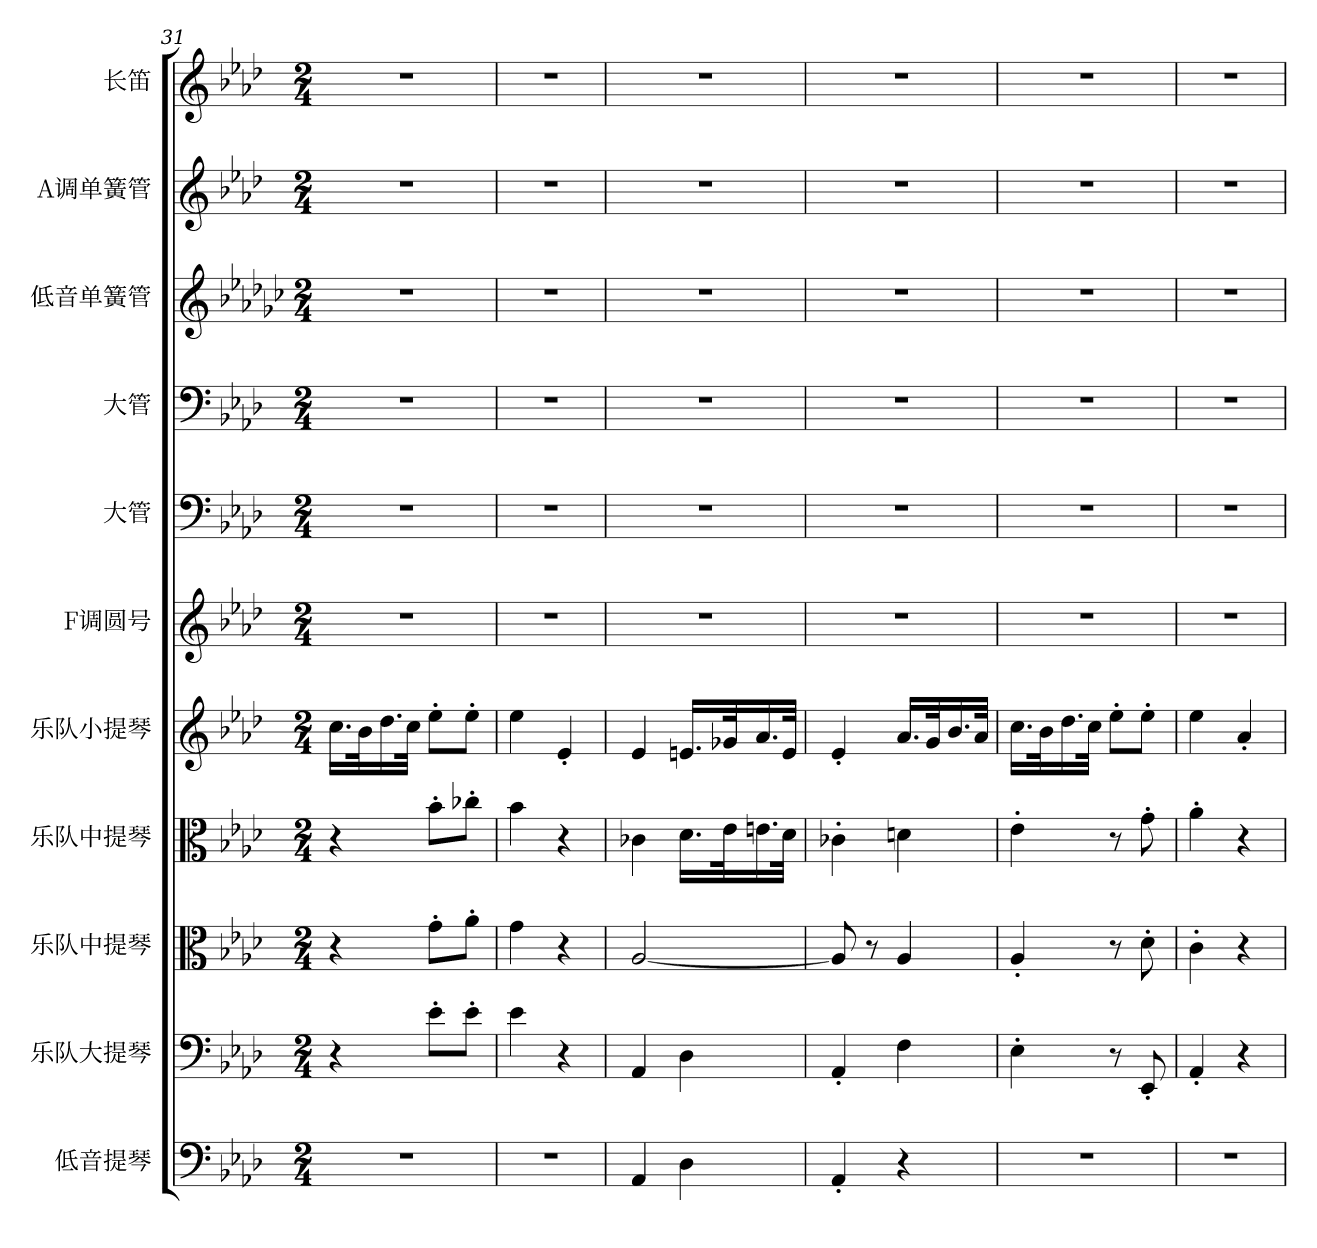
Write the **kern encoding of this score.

**kern	**kern	**kern	**kern	**kern	**kern	**kern	**kern	**kern	**kern	**kern
*part11	*part10	*part9	*part8	*part7	*part6	*part5	*part4	*part3	*part2	*part1
*staff11	*staff10	*staff9	*staff8	*staff7	*staff6	*staff5	*staff4	*staff3	*staff2	*staff1
*I"低音提琴	*I"乐队大提琴	*I"乐队中提琴	*I"乐队中提琴	*I"乐队小提琴	*I"F调圆号	*I"大管	*I"大管	*I"低音单簧管	*I"A调单簧管	*I"长笛
*clefF4	*clefF4	*clefC3	*clefC3	*clefG2	*clefG2	*clefF4	*clefF4	*clefG2	*clefG2	*clefG2
*ITrd7c12	*	*	*	*	*ITrd4c7	*	*	*ITrd8c14	*ITrd2c3	*
*k[b-e-a-d-]	*k[b-e-a-d-]	*k[b-e-a-d-]	*k[b-e-a-d-]	*k[b-e-a-d-]	*k[b-e-a-d-g-]	*k[b-e-a-d-]	*k[b-e-a-d-]	*k[b-e-a-d-g-c-]	*k[b-]	*k[b-e-a-d-]
*M2/4	*M2/4	*M2/4	*M2/4	*M2/4	*M2/4	*M2/4	*M2/4	*M2/4	*M2/4	*M2/4
=31	=31	=31	=31	=31	=31	=31	=31	=31	=31	=31
2r	4r	4r	4r	16.cc\LL	2r	2r	2r	2r	2r	2r
.	.	.	.	32b-\K	.	.	.	.	.	.
.	.	.	.	16.dd-\	.	.	.	.	.	.
.	.	.	.	32cc\JJk	.	.	.	.	.	.
.	8e-'\L	8g'\L	8b-'\L	8ee-'\L	.	.	.	.	.	.
.	8e-'\J	8a-'\J	8cc-X'\J	8ee-'\J	.	.	.	.	.	.
=32	=32	=32	=32	=32	=32	=32	=32	=32	=32	=32
*	*	*	*	*	*	*	*	*	*	*MM46
2r	4e-\	4g\	4b-\	4ee-\	2r	2r	2r	2r	2r	2r
.	4r	4r	4r	4e-'/	.	.	.	.	.	.
!!LO:PB:g=z
=33	=33	=33	=33	=33	=33	=33	=33	=33	=33	=33
*	*	*	*	*	*	*	*	*	*	*MM48
4AAA-/	4AA-/	[2A-/	4c-X\	4e-/	2r	2r	2r	2r	2r	2r
4DD-\	4D-\	.	16.d-\LL	16.en/LL	.	.	.	.	.	.
.	.	.	32e-\K	32g-X/K	.	.	.	.	.	.
.	.	.	16.en\	16.a-/	.	.	.	.	.	.
.	.	.	32d-\JJk	32e/JJk	.	.	.	.	.	.
=34	=34	=34	=34	=34	=34	=34	=34	=34	=34	=34
4AAA-'/	4AA-'/	8A-/]	4c-X'\	4e-'/	2r	2r	2r	2r	2r	2r
.	.	8r	.	.	.	.	.	.	.	.
4r	4F\	4A-/	4dn\	16.a-/LL	.	.	.	.	.	.
.	.	.	.	32g/K	.	.	.	.	.	.
.	.	.	.	16.b-/	.	.	.	.	.	.
.	.	.	.	32a-/JJk	.	.	.	.	.	.
=35	=35	=35	=35	=35	=35	=35	=35	=35	=35	=35
2r	4E-'\	4A-'/	4e-'\	16.cc\LL	2r	2r	2r	2r	2r	2r
.	.	.	.	32b-\K	.	.	.	.	.	.
.	.	.	.	16.dd-\	.	.	.	.	.	.
.	.	.	.	32cc\JJk	.	.	.	.	.	.
.	8r	8r	8r	8ee-'\L	.	.	.	.	.	.
.	8EE-'/	8d-'\	8g'\	8ee-'\J	.	.	.	.	.	.
=36	=36	=36	=36	=36	=36	=36	=36	=36	=36	=36
*	*	*	*	*	*	*	*	*	*	*MM44
2r	4AA-'/	4c'\	4a-'\	4ee-\	2r	2r	2r	2r	2r	2r
.	4r	4r	4r	4a-'/	.	.	.	.	.	.
=	=	=	=	=	=	=	=	=	=	=
*-	*-	*-	*-	*-	*-	*-	*-	*-	*-	*-
